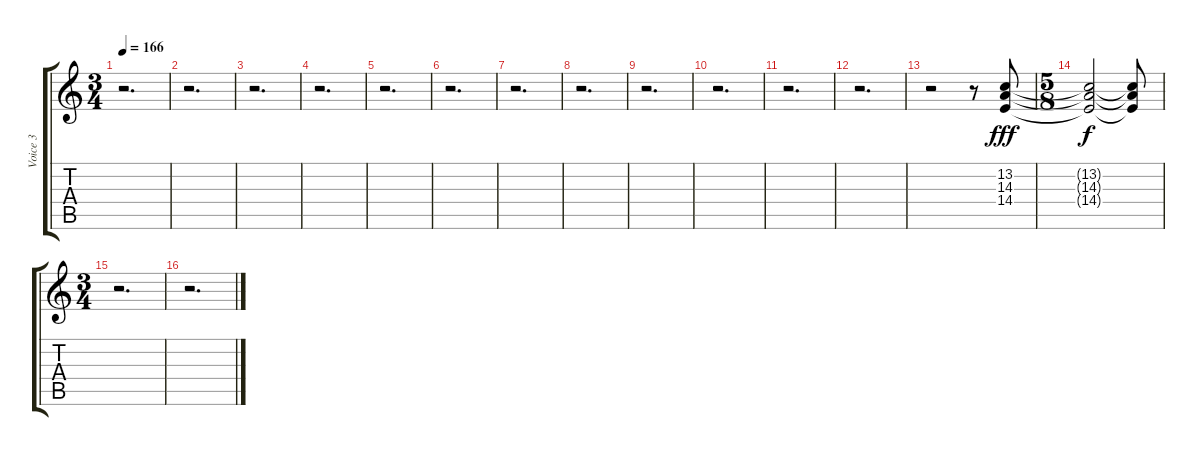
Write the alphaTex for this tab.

\track ("Voice 3" "Voice 3") {instrument choiraahs}
\staff {score tabs}
\tuning (E4 B3 G3 D3 A2 E2) {hide}
\ts (3 4)
\tempo 166
\clef g2
\ks c
r.2{d dy fff} |
r.2{d} |
r.2{d} |
r.2{d} |
r.2{d} |
r.2{d} |
r.2{d} |
r.2{d} |
r.2{d} |
r.2{d} |
r.2{d} |
r.2{d} |
r.2 r.8 (13.2 14.3 14.4).8 |
\ts (5 8)
(13.2{t} 14.3{t} 14.4{t}).2{dy f} (13.2{t} 14.3{t} 14.4{t}).8 |
\ts (3 4)
r.2{d} |
r.2{d}
